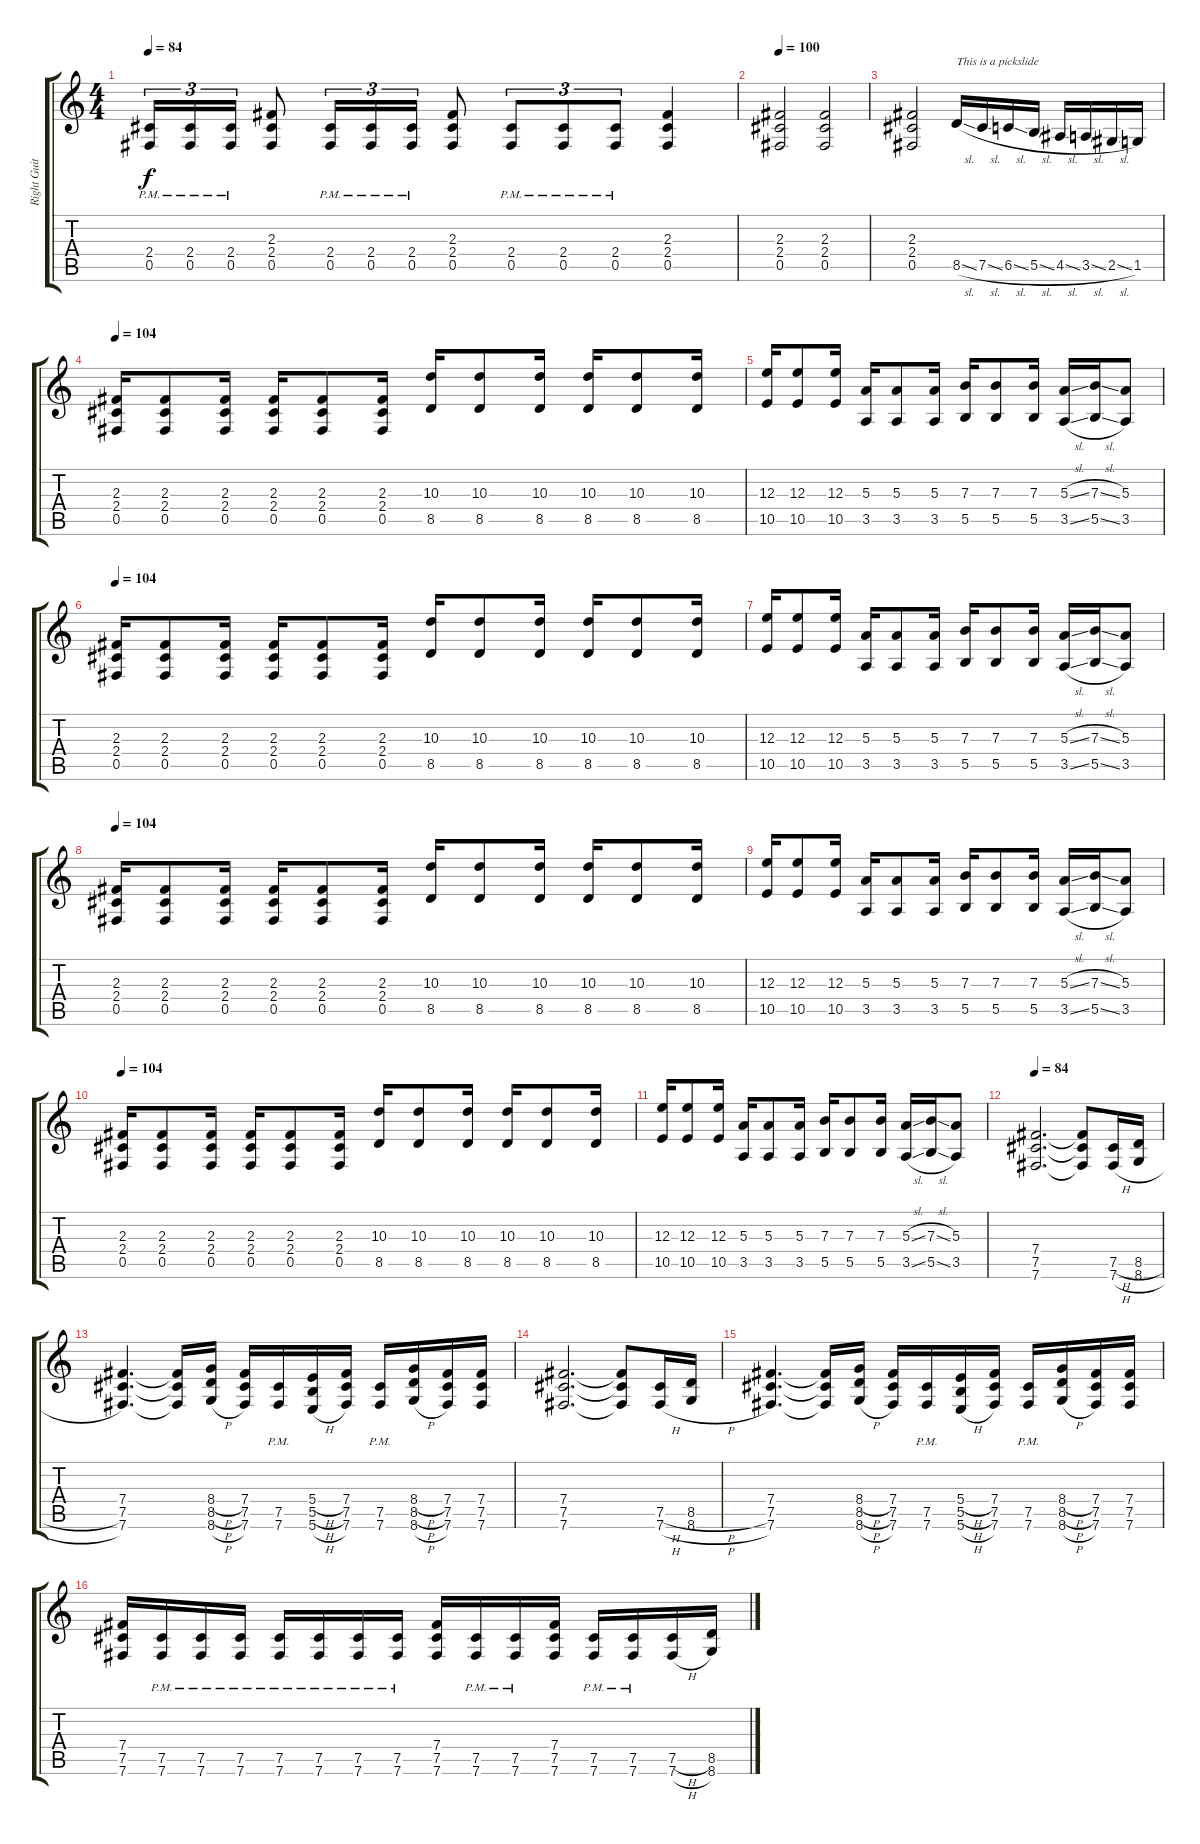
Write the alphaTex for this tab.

\track ("Right Guitar" "Right Guit") {instrument distortionguitar}
\staff {score tabs}
\tuning (Db4 Ab3 E3 B2 Gb2 B1) {hide}
\ts (4 4)
\tempo 84
\clef g2
\ks c
(2.4{pm} 0.5{pm}).16{tu (3 2) dy f} (2.4{pm} 0.5{pm}).16{tu (3 2)} (2.4{pm} 0.5{pm}).16{tu (3 2)} (2.3 2.4 0.5).8 (2.4{pm} 0.5{pm}).16{tu (3 2)} (2.4{pm} 0.5{pm}).16{tu (3 2)} (2.4{pm} 0.5{pm}).16{tu (3 2)} (2.3 2.4 0.5).8 (2.4{pm} 0.5{pm}).8{tu (3 2)} (2.4{pm} 0.5{pm}).8{tu (3 2)} (2.4{pm} 0.5{pm}).8{tu (3 2)} (2.3 2.4 0.5).4 |
\tempo 100
(2.3 2.4 0.5).2 (2.3 2.4 0.5).2 |
(2.3 2.4 0.5).2 8.5{sl}.16{txt "This is a pickslide"} 7.5{sl}.16 6.5{sl}.16 5.5{sl}.16 4.5{sl}.16 3.5{sl}.16 2.5{sl}.16 1.5.16 |
\tempo 104
(2.3 2.4 0.5).16 (2.3 2.4 0.5).8 (2.3 2.4 0.5).16 (2.3 2.4 0.5).16 (2.3 2.4 0.5).8 (2.3 2.4 0.5).16 (10.3 8.5).16 (10.3 8.5).8 (10.3 8.5).16 (10.3 8.5).16 (10.3 8.5).8 (10.3 8.5).16 |
(12.3 10.5).16 (12.3 10.5).8 (12.3 10.5).16 (5.3 3.5).16 (5.3 3.5).8 (5.3 3.5).16 (7.3 5.5).16 (7.3 5.5).8 (7.3 5.5).16 (5.3{sl} 3.5{sl}).16 (7.3{sl} 5.5{sl}).16 (5.3 3.5).8 |
\tempo 104
(2.3 2.4 0.5).16 (2.3 2.4 0.5).8 (2.3 2.4 0.5).16 (2.3 2.4 0.5).16 (2.3 2.4 0.5).8 (2.3 2.4 0.5).16 (10.3 8.5).16 (10.3 8.5).8 (10.3 8.5).16 (10.3 8.5).16 (10.3 8.5).8 (10.3 8.5).16 |
(12.3 10.5).16 (12.3 10.5).8 (12.3 10.5).16 (5.3 3.5).16 (5.3 3.5).8 (5.3 3.5).16 (7.3 5.5).16 (7.3 5.5).8 (7.3 5.5).16 (5.3{sl} 3.5{sl}).16 (7.3{sl} 5.5{sl}).16 (5.3 3.5).8 |
\tempo 104
(2.3 2.4 0.5).16 (2.3 2.4 0.5).8 (2.3 2.4 0.5).16 (2.3 2.4 0.5).16 (2.3 2.4 0.5).8 (2.3 2.4 0.5).16 (10.3 8.5).16 (10.3 8.5).8 (10.3 8.5).16 (10.3 8.5).16 (10.3 8.5).8 (10.3 8.5).16 |
(12.3 10.5).16 (12.3 10.5).8 (12.3 10.5).16 (5.3 3.5).16 (5.3 3.5).8 (5.3 3.5).16 (7.3 5.5).16 (7.3 5.5).8 (7.3 5.5).16 (5.3{sl} 3.5{sl}).16 (7.3{sl} 5.5{sl}).16 (5.3 3.5).8 |
\tempo 104
(2.3 2.4 0.5).16 (2.3 2.4 0.5).8 (2.3 2.4 0.5).16 (2.3 2.4 0.5).16 (2.3 2.4 0.5).8 (2.3 2.4 0.5).16 (10.3 8.5).16 (10.3 8.5).8 (10.3 8.5).16 (10.3 8.5).16 (10.3 8.5).8 (10.3 8.5).16 |
(12.3 10.5).16 (12.3 10.5).8 (12.3 10.5).16 (5.3 3.5).16 (5.3 3.5).8 (5.3 3.5).16 (7.3 5.5).16 (7.3 5.5).8 (7.3 5.5).16 (5.3{sl} 3.5{sl}).16 (7.3{sl} 5.5{sl}).16 (5.3 3.5).8 |
\tempo 84
(7.4 7.5 7.6).2{d} (7.4{t} 7.5{t} 7.6{t}).8 (7.5{h} 7.6{h}).16 (8.5{h} 8.6{h}).16 |
(7.4 7.5 7.6).4{d} (7.4{t} 7.5{t} 7.6{t}).16 (8.4{h} 8.5{h} 8.6{h}).16 (7.4 7.5 7.6).16 (7.5{pm} 7.6{pm}).16 (5.4{h} 5.5{h} 5.6{h}).16 (7.4 7.5 7.6).16 (7.5{pm} 7.6{pm}).16 (8.4{h} 8.5{h} 8.6{h}).16 (7.4 7.5 7.6).16 (7.4 7.5 7.6).16 |
(7.4 7.5 7.6).2{d} (7.4{t} 7.5{t} 7.6{t}).8 (7.5{h} 7.6{h}).16 (8.5{h} 8.6{h}).16 |
(7.4 7.5 7.6).4{d} (7.4{t} 7.5{t} 7.6{t}).16 (8.4{h} 8.5{h} 8.6{h}).16 (7.4 7.5 7.6).16 (7.5{pm} 7.6{pm}).16 (5.4{h} 5.5{h} 5.6{h}).16 (7.4 7.5 7.6).16 (7.5{pm} 7.6{pm}).16 (8.4{h} 8.5{h} 8.6{h}).16 (7.4 7.5 7.6).16 (7.4 7.5 7.6).16 |
(7.4 7.5 7.6).16 (7.5{pm} 7.6{pm}).16 (7.5{pm} 7.6{pm}).16 (7.5{pm} 7.6{pm}).16 (7.5{pm} 7.6{pm}).16 (7.5{pm} 7.6{pm}).16 (7.5{pm} 7.6{pm}).16 (7.5{pm} 7.6{pm}).16 (7.4 7.5 7.6).16 (7.5{pm} 7.6{pm}).16 (7.5{pm} 7.6{pm}).16 (7.4 7.5 7.6).16 (7.5{pm} 7.6{pm}).16 (7.5{pm} 7.6{pm}).16 (7.5{h} 7.6{h}).16 (8.5{h} 8.6{h}).16
